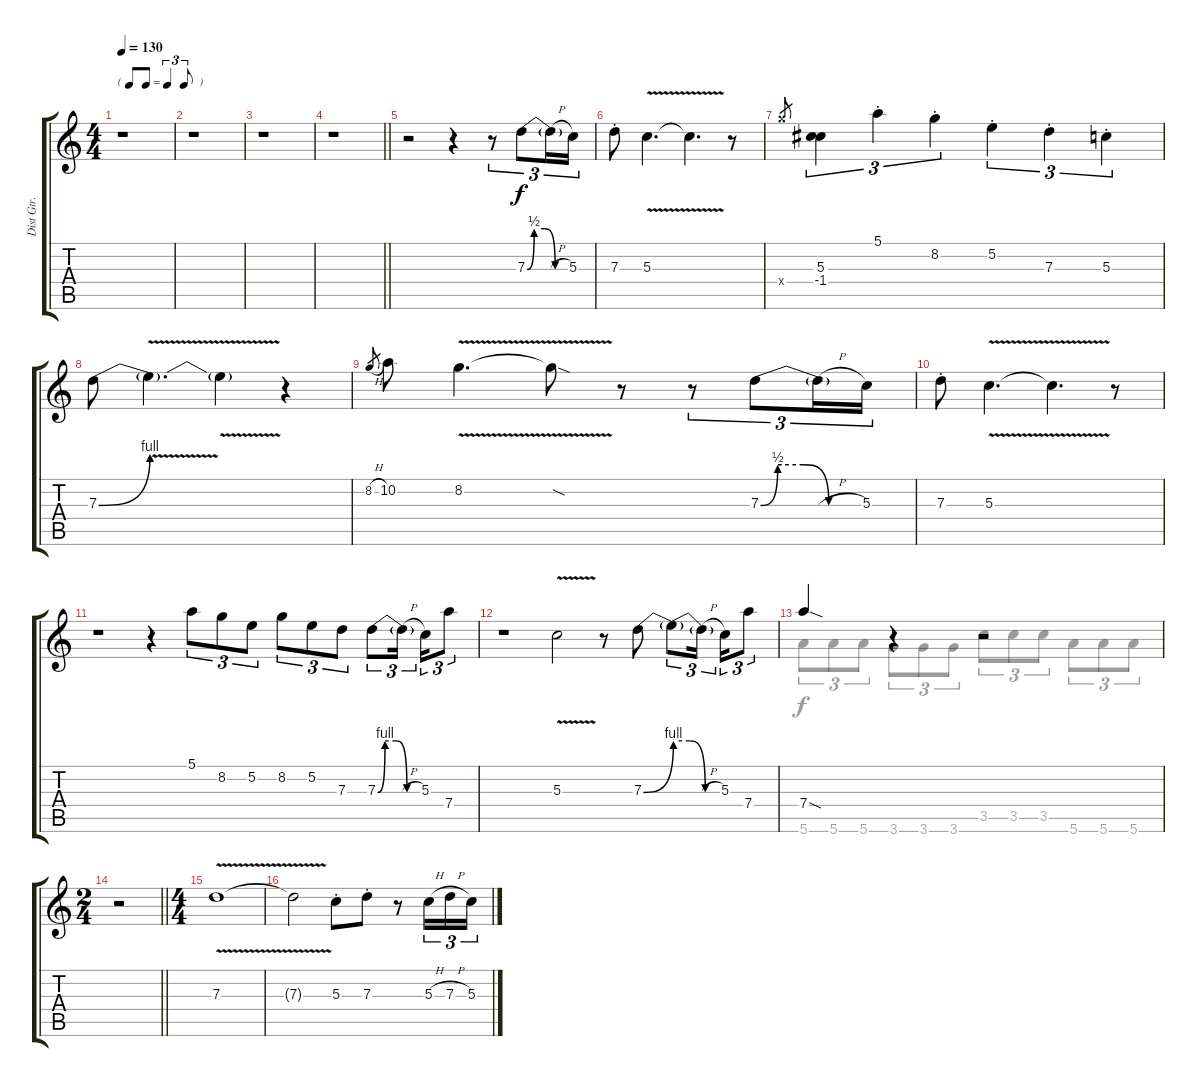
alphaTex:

\track ("Dist Gtr." "Dist Gtr.") {instrument distortionguitar}
\staff {score tabs}
\tuning (E4 B3 G3 D4 A3 E3) {hide}
\voice
\ts (4 4)
\tf triplet8th
\tempo 130
\clef g2
\ks c
r.1{dy f} |
r.1 |
r.1 |
\barLineRight lightlight
r.1 |
r.2 r.4 r.8{tu (3 2)} 7.3{be (custom 0 0 10 2 25 2 40 0 60 0)}.8{tu (3 2)} 7.3{h t}.16{tu (3 2)} 5.3.16{tu (3 2)} |
7.3{st}.8 5.3{v}.4{d} 5.3{v t}.4{d} r.8 |
5.4{x}.8{gr} (5.3 -1.4).4{tu (3 2)} 5.1{st}.4{tu (3 2)} 8.2{st}.4{tu (3 2)} 5.2{st}.4{tu (3 2)} 7.3{st}.4{tu (3 2)} 5.3{st}.4{tu (3 2)} |
7.3{be (bend 0 0 60 4)}.8 7.3{v t}.4{d} 7.3{v t}.4 r.4 |
8.2{h}.8{gr} 10.2.8 8.2{v}.4{d} 8.2{sod t}.8 r.8 r.8{tu (3 2)} 7.3{be (custom 0 0 10 2 25 2 40 0 60 0)}.8{tu (3 2)} 7.3{h t}.16{tu (3 2)} 5.3.16{tu (3 2)} |
7.3{st}.8 5.3{v}.4{d} 5.3{v t}.4{d} r.8 |
r.1 r.4 5.1.8{tu (3 2)} 8.2.8{tu (3 2)} 5.2.8{tu (3 2)} 8.2.8{tu (3 2)} 5.2.8{tu (3 2)} 7.3.8{tu (3 2)} 7.3{be (custom 0 0 10 4 25 4 40 0 60 0)}.8{tu (3 2)} 7.3{h t}.16{tu (3 2) beam splitsecondary} 5.3.16{tu (3 2)} 7.4.8{tu (3 2)} |
r.1 5.3{v}.2 r.8 7.3{be (bend 0 0 60 4)}.8 7.3{be (custom 0 4 20 4 40 0 60 0) t}.8{tu (3 2)} 7.3{h t}.16{tu (3 2) beam splitsecondary} 5.3.16{tu (3 2)} 7.4.8{tu (3 2)} |
7.4{sod}.4 r.4 r.2 |
\ts (2 4)
\barLineRight lightlight
r.2 |
\ts (4 4)
7.3{v}.1 |
7.3{v t}.2 5.3{st}.8 7.3{st}.8 r.8 5.3{h}.16{tu (3 2)} 7.3{h}.16{tu (3 2)} 5.3{sl}.16{tu (3 2)}
\voice
\clef g2
\ottava regular
\simile none
\ks c
|
|
|
\barLineRight lightlight
|
|
|
|
|
|
|
|
|
5.6.8{tu (3 2)} 5.6.8{tu (3 2)} 5.6.8{tu (3 2)} 3.6.8{tu (3 2)} 3.6.8{tu (3 2)} 3.6.8{tu (3 2)} 3.5.8{tu (3 2)} 3.5.8{tu (3 2)} 3.5.8{tu (3 2)} 5.6.8{tu (3 2)} 5.6.8{tu (3 2)} 5.6.8{tu (3 2)} |
\barLineRight lightlight
|
|
